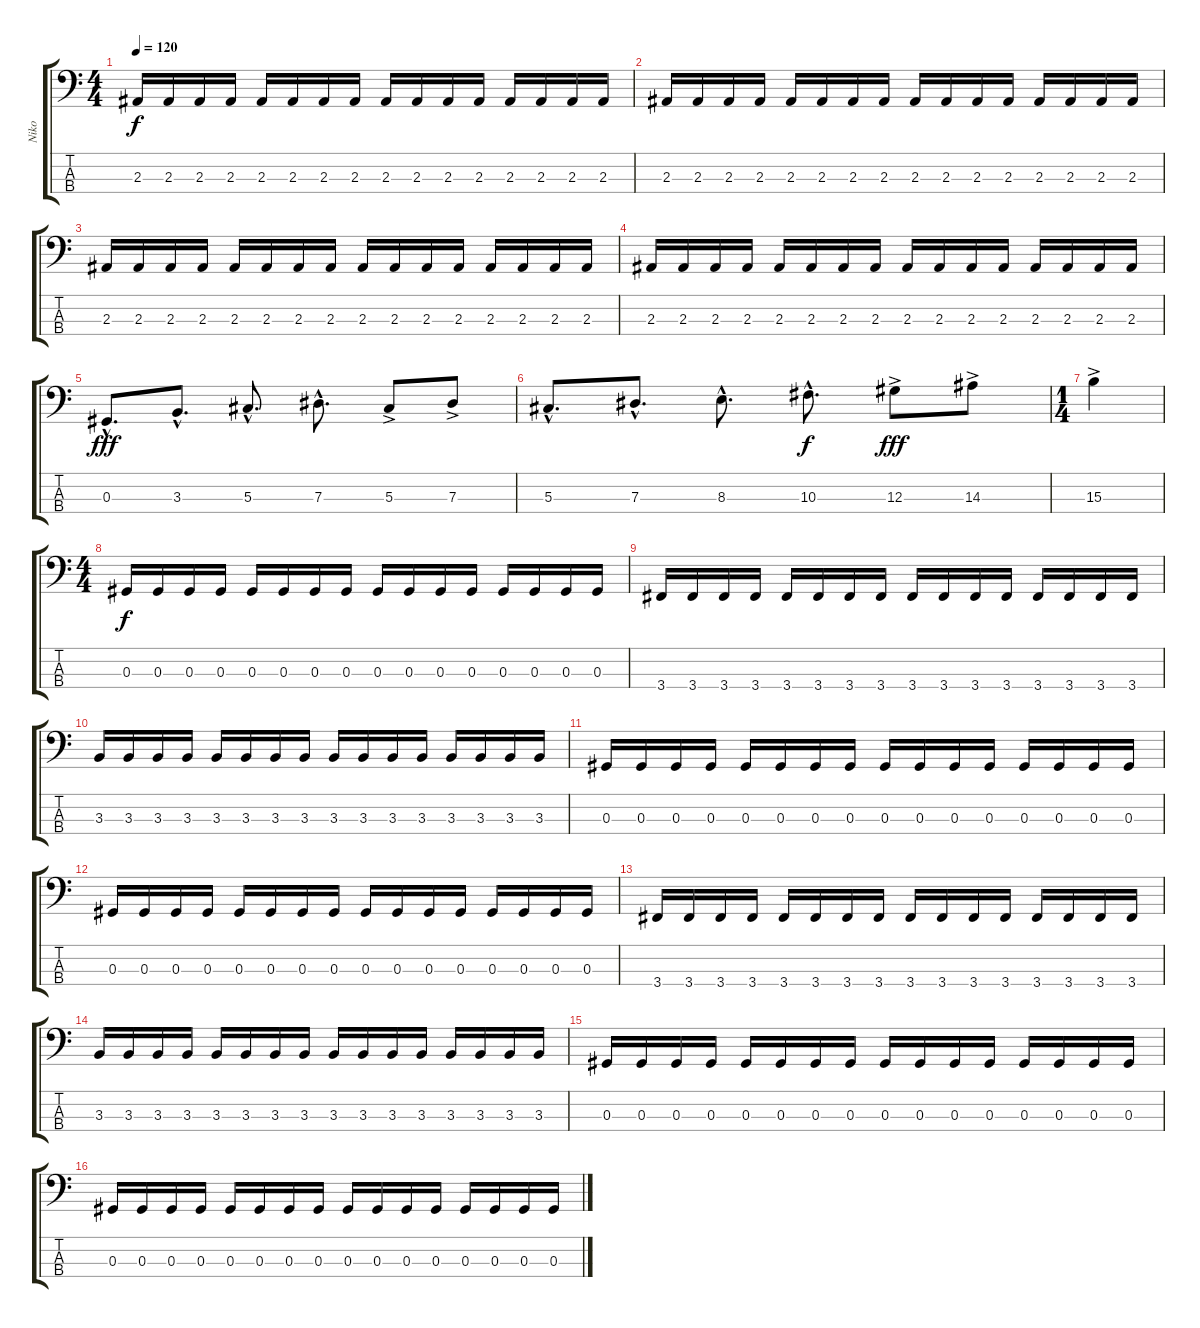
\track ("Niko" "Niko") {instrument electricbassfinger}
\staff {score tabs}
\tuning (Gb2 Db2 Ab1 Eb1) {hide}
\ts (4 4)
\tempo 120
\clef f4
\ks c
2.3.16{dy f} 2.3.16 2.3.16 2.3.16 2.3.16 2.3.16 2.3.16 2.3.16 2.3.16 2.3.16 2.3.16 2.3.16 2.3.16 2.3.16 2.3.16 2.3.16 |
2.3.16 2.3.16 2.3.16 2.3.16 2.3.16 2.3.16 2.3.16 2.3.16 2.3.16 2.3.16 2.3.16 2.3.16 2.3.16 2.3.16 2.3.16 2.3.16 |
2.3.16 2.3.16 2.3.16 2.3.16 2.3.16 2.3.16 2.3.16 2.3.16 2.3.16 2.3.16 2.3.16 2.3.16 2.3.16 2.3.16 2.3.16 2.3.16 |
2.3.16 2.3.16 2.3.16 2.3.16 2.3.16 2.3.16 2.3.16 2.3.16 2.3.16 2.3.16 2.3.16 2.3.16 2.3.16 2.3.16 2.3.16 2.3.16 |
0.3{hac}.8{d dy fff} 3.3{hac}.8{d} 5.3{hac}.8{d} 7.3{hac}.8{d} 5.3{ac}.8 7.3{ac}.8 |
5.3{hac}.8{d} 7.3{hac}.8{d} 8.3{hac}.8{d} 10.3{hac}.8{d dy f} 12.3{ac}.8{dy fff} 14.3{ac}.8 |
\ts (1 4)
15.3{ac}.4 |
\ts (4 4)
0.3.16{dy f} 0.3.16 0.3.16 0.3.16 0.3.16 0.3.16 0.3.16 0.3.16 0.3.16 0.3.16 0.3.16 0.3.16 0.3.16 0.3.16 0.3.16 0.3.16 |
3.4.16 3.4.16 3.4.16 3.4.16 3.4.16 3.4.16 3.4.16 3.4.16 3.4.16 3.4.16 3.4.16 3.4.16 3.4.16 3.4.16 3.4.16 3.4.16 |
3.3.16 3.3.16 3.3.16 3.3.16 3.3.16 3.3.16 3.3.16 3.3.16 3.3.16 3.3.16 3.3.16 3.3.16 3.3.16 3.3.16 3.3.16 3.3.16 |
0.3.16 0.3.16 0.3.16 0.3.16 0.3.16 0.3.16 0.3.16 0.3.16 0.3.16 0.3.16 0.3.16 0.3.16 0.3.16 0.3.16 0.3.16 0.3.16 |
0.3.16 0.3.16 0.3.16 0.3.16 0.3.16 0.3.16 0.3.16 0.3.16 0.3.16 0.3.16 0.3.16 0.3.16 0.3.16 0.3.16 0.3.16 0.3.16 |
3.4.16 3.4.16 3.4.16 3.4.16 3.4.16 3.4.16 3.4.16 3.4.16 3.4.16 3.4.16 3.4.16 3.4.16 3.4.16 3.4.16 3.4.16 3.4.16 |
3.3.16 3.3.16 3.3.16 3.3.16 3.3.16 3.3.16 3.3.16 3.3.16 3.3.16 3.3.16 3.3.16 3.3.16 3.3.16 3.3.16 3.3.16 3.3.16 |
0.3.16 0.3.16 0.3.16 0.3.16 0.3.16 0.3.16 0.3.16 0.3.16 0.3.16 0.3.16 0.3.16 0.3.16 0.3.16 0.3.16 0.3.16 0.3.16 |
0.3.16 0.3.16 0.3.16 0.3.16 0.3.16 0.3.16 0.3.16 0.3.16 0.3.16 0.3.16 0.3.16 0.3.16 0.3.16 0.3.16 0.3.16 0.3.16
